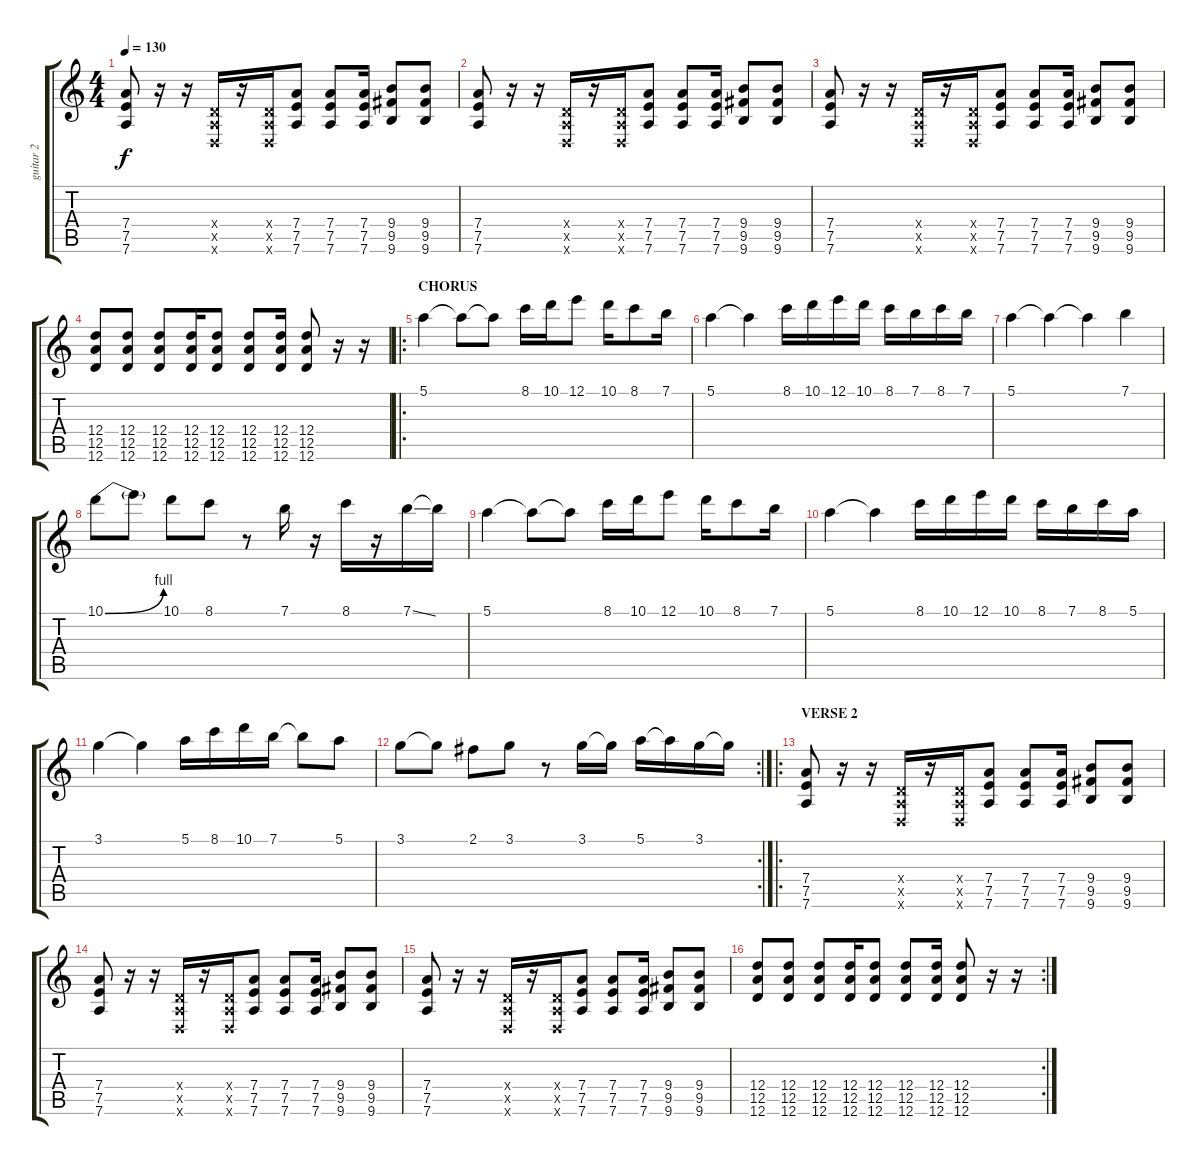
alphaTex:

\track ("guitar 2" "guitar 2") {instrument electricguitarjazz}
\staff {score tabs}
\tuning (E4 B3 G3 D3 A2 D2) {hide}
\ts (4 4)
\tempo 130
\clef g2
\ks c
(7.4 7.5 7.6).8{dy f} r.16 r.16 (0.4{x} 0.5{x} 0.6{x}).16 r.16 (0.4{x} 0.5{x} 0.6{x}).16 (7.4 7.5 7.6).8 (7.4 7.5 7.6).8 (7.4 7.5 7.6).16 (9.4 9.5 9.6).8 (9.4 9.5 9.6).8 |
(7.4 7.5 7.6).8 r.16 r.16 (0.4{x} 0.5{x} 0.6{x}).16 r.16 (0.4{x} 0.5{x} 0.6{x}).16 (7.4 7.5 7.6).8 (7.4 7.5 7.6).8 (7.4 7.5 7.6).16 (9.4 9.5 9.6).8 (9.4 9.5 9.6).8 |
(7.4 7.5 7.6).8 r.16 r.16 (0.4{x} 0.5{x} 0.6{x}).16 r.16 (0.4{x} 0.5{x} 0.6{x}).16 (7.4 7.5 7.6).8 (7.4 7.5 7.6).8 (7.4 7.5 7.6).16 (9.4 9.5 9.6).8 (9.4 9.5 9.6).8 |
(12.4 12.5 12.6).8 (12.4 12.5 12.6).8 (12.4 12.5 12.6).8 (12.4 12.5 12.6).16 (12.4 12.5 12.6).8 (12.4 12.5 12.6).8 (12.4 12.5 12.6).16 (12.4 12.5 12.6).8 r.16 r.16 |
\ro
\section ("" "CHORUS")
5.1.4{volume 13 balance 8 instrument electricguitarjazz} 5.1{t}.8 5.1{t}.8 8.1.16 10.1.16 12.1.8 10.1.16 8.1.8 7.1.16 |
5.1.4 5.1{t}.4 8.1.16 10.1.16 12.1.16 10.1.16 8.1.16 7.1.16 8.1.16 7.1.16 |
5.1.4 5.1{t}.4 5.1{t}.4 7.1.4 |
10.1{be (bend 0 0 60 4)}.8 10.1{t}.8 10.1.8 8.1.8 r.8 7.1.16 r.16 8.1.16 r.16 7.1{ss}.16 7.1{t}.16 |
5.1.4 5.1{t}.8 5.1{t}.8 8.1.16 10.1.16 12.1.8 10.1.16 8.1.8 7.1.16 |
5.1.4 5.1{t}.4 8.1.16 10.1.16 12.1.16 10.1.16 8.1.16 7.1.16 8.1.16 5.1.16 |
3.1.4 3.1{t}.4 5.1.16 8.1.16 10.1.16 7.1.16 7.1{t}.8 5.1.8 |
\rc 2
3.1.8 3.1{t}.8 2.1.8 3.1.8 r.8 3.1.16 3.1{t}.16 5.1.16 5.1{t}.16 3.1.16 3.1{t}.16 |
\ro
\section ("" "VERSE 2")
(7.4 7.5 7.6).8{volume 14 instrument electricguitarjazz} r.16 r.16 (0.4{x} 0.5{x} 0.6{x}).16 r.16 (0.4{x} 0.5{x} 0.6{x}).16 (7.4 7.5 7.6).8 (7.4 7.5 7.6).8 (7.4 7.5 7.6).16 (9.4 9.5 9.6).8 (9.4 9.5 9.6).8 |
(7.4 7.5 7.6).8 r.16 r.16 (0.4{x} 0.5{x} 0.6{x}).16 r.16 (0.4{x} 0.5{x} 0.6{x}).16 (7.4 7.5 7.6).8 (7.4 7.5 7.6).8 (7.4 7.5 7.6).16 (9.4 9.5 9.6).8 (9.4 9.5 9.6).8 |
(7.4 7.5 7.6).8 r.16 r.16 (0.4{x} 0.5{x} 0.6{x}).16 r.16 (0.4{x} 0.5{x} 0.6{x}).16 (7.4 7.5 7.6).8 (7.4 7.5 7.6).8 (7.4 7.5 7.6).16 (9.4 9.5 9.6).8 (9.4 9.5 9.6).8 |
\rc 2
(12.4 12.5 12.6).8 (12.4 12.5 12.6).8 (12.4 12.5 12.6).8 (12.4 12.5 12.6).16 (12.4 12.5 12.6).8 (12.4 12.5 12.6).8 (12.4 12.5 12.6).16 (12.4 12.5 12.6).8 r.16 r.16
